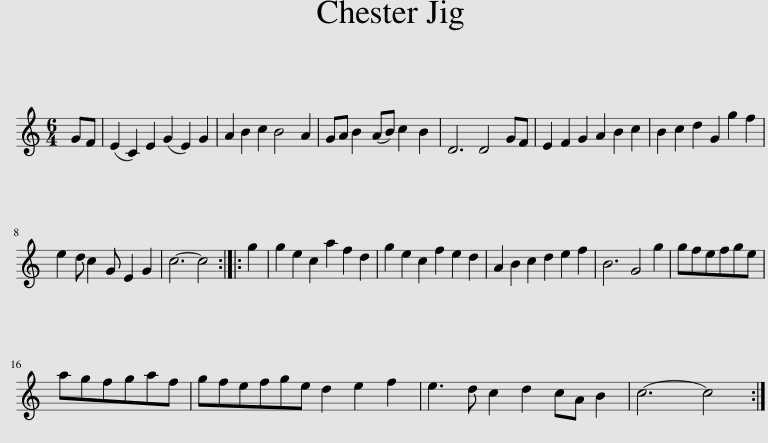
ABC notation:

X:1
L:1/8
M:6/4
I:linebreak $
K:C
V:1 treble
V:1
 GF | (E2 C2) E2 (G2 E2) G2 | A2 B2 c2 B4 A2 | GA B2 (AB) c2 B2 | D6 D4 GF | %5
 E2 F2 G2 A2 B2 c2 | B2 c2 d2 G2 g2 f2 |$ e2 d c2 G E2 G2 | c6- c4 :: g2 | %10
 g2 e2 c2 a2 f2 d2 | g2 e2 c2 f2 e2 d2 | A2 B2 c2 d2 e2 f2 | B6 G4 g2 | gfefge |$ %15
 agfgaf | gfefge d2 e2 f2 | e3 d c2 d2 cA B2 | c6- c4 :| %19
